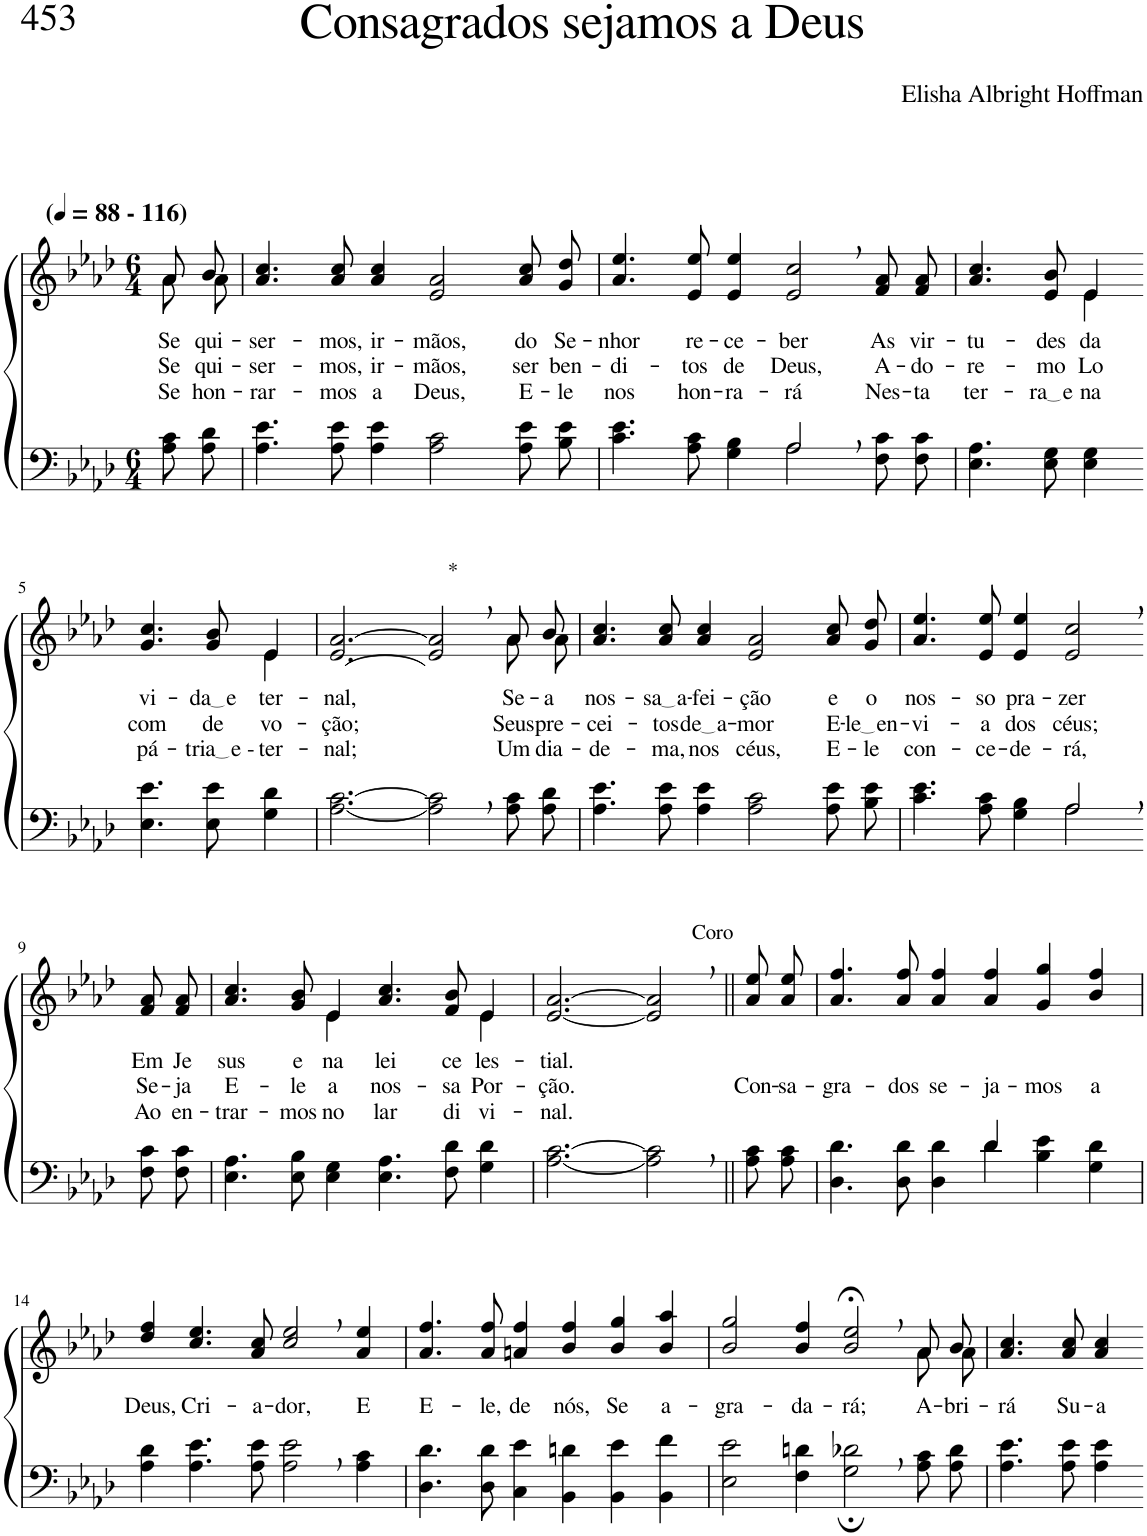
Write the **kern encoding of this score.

**kern	**kern	**text	**text	**text
*part2	*part1	*part1	*part1	*part1
*staff2	*staff1	*staff1	*staff1	*staff1
*I"Parte III e IV	*I"Parte I e II	*	*	*
*clefF4	*clefG2	*	*	*
*Trd2c3	*Trd2c3	*	*	*
*k[b-e-a-d-]	*k[b-e-a-d-]	*	*	*
*M6/4	*M6/4	*	*	*
*MM88	*MM88	*	*	*
=1	=1	=1	=1	=1
*	*^	*	*	*
!	!LO:TX:a:B:t=(	!	!	!	!
!	!LO:TX:a:B:t=- 116)	!	!	!	!
!	!	!	!LO:LY:b	!LO:LY:b	!LO:LY:b
8A-\ 8c\L	8a-/L	8a-\L	Se	Se	Se
!	!	!	!LO:LY:b	!LO:LY:b	!LO:LY:b
8A-\ 8d-\J	8b-/J	8a-\J	qui-	qui-	hon-
=2	=2	=2	=2	=2	=2
!	!	!	!LO:LY:b	!LO:LY:b	!LO:LY:b
*	*v	*v	*	*	*
4.A-\ 4.e-\	4.a-/ 4.cc/	-ser-	-ser-	-rar-
!	!	!LO:LY:b	!LO:LY:b	!LO:LY:b
8A-\ 8e-\	8a-/ 8cc/	-mos,	-mos,	-mos
!	!	!LO:LY:b	!LO:LY:b	!LO:LY:b
4A-\ 4e-\	4a-/ 4cc/	ir-	ir-	a
!	!	!LO:LY:b	!LO:LY:b	!LO:LY:b
2A-\ 2c\	2e-/ 2a-/	-mãos,	-mãos,	Deus,
!	!	!LO:LY:b	!LO:LY:b	!LO:LY:b
8A-\ 8e-\L	8a-\ 8cc\L	do	ser	E-
!	!	!LO:LY:b	!LO:LY:b	!LO:LY:b
8B-\ 8e-\J	8g\ 8dd-\J	Se-	ben-	-le
=3	=3	=3	=3	=3
*^	*	*	*	*
!	!	!	!LO:LY:b	!LO:LY:b	!LO:LY:b
4.c\ 4.e-\	2.ryy	4.a-/ 4.ee-/	-nhor	-di-	nos
!	!	!	!LO:LY:b	!LO:LY:b	!LO:LY:b
8A-\ 8c\	.	8e-/ 8ee-/	re-	-tos	hon-
!	!	!	!LO:LY:b	!LO:LY:b	!LO:LY:b
4G\ 4B-\	.	4e-/ 4ee-/	-ce-	de	-ra-
!	!	!	!LO:LY:b	!LO:LY:b	!LO:LY:b
2A-,\	2A-/	2e-/, 2cc/,	-ber	Deus,	-rá
!	!	!	!LO:LY:b	!LO:LY:b	!LO:LY:b
8F\ 8c\L	4ryy	8f/ 8a-/L	As	A-	Nes-
!	!	!	!LO:LY:b	!LO:LY:b	!LO:LY:b
8F\ 8c\J	.	8f/ 8a-/J	vir-	-do-	-ta
*v	*v	*	*	*	*
=4	=4	=4	=4	=4
!	!	!LO:LY:b	!LO:LY:b	!LO:LY:b
*	*^	*	*	*
4.E-\ 4.A-\	4.a-/ 4.cc/	2ryy	-tu-	-re-	ter-
!	!	!	!LO:LY:b	!LO:LY:b	!LO:LY:b
8E-\ 8G\	8e-/ 8b-/	.	-des	-mo-	ra e
!	!	!	!LO:LY:b	!LO:LY:b	!LO:LY:b
4E-\ 4G\	4e-/	4e-\	da	-Lo	na
!!LO:LB:g=z	!!
=5-	=5-	=5-	=5-	=5-	=5-
!	!	!	!LO:LY:b	!LO:LY:b	!LO:LY:b
4.E-\ 4.e-\	4.g/ 4.cc/	2ryy	vi-	com	pá-
!	!	!	!LO:LY:b	!LO:LY:b	!LO:LY:b
8E-\ 8e-\	8g/ 8b-/	.	da e	de-	tria e -
!	!	!	!LO:LY:b	!LO:LY:b	!LO:LY:b
4G\ 4d-\	4e-/	4e-\	-ter-	-vo-	-ter-
=6	=6	=6	=6	=6	=6
!	!	!	!LO:LY:b	!LO:LY:b	!LO:LY:b
[2.A-\ [2.c\	1ryy	[2.e-/ [2.a-/	-nal,	-ção;	-nal;
!	!	!LO:TX:a:t=*	!	!	!
2A-\], 2c\],	.	2e-/] 2a-/]	.	.	.
.	4ryy	.	.	.	.
!	!	!	!LO:LY:b	!LO:LY:b	!LO:LY:b
8A-\ 8c\L	8a-\L	8a-/L	Se-	Seus	Um
!	!	!	!LO:LY:b	!LO:LY:b	!LO:LY:b
8A-\ 8d-\J	8a-\J	8b-/J	-a	pre-	dia-
=7	=7	=7	=7	=7	=7
!	!	!	!LO:LY:b	!LO:LY:b	!LO:LY:b
*	*v	*v	*	*	*
4.A-\ 4.e-\	4.a-/ 4.cc/	nos-	-cei-	-de-
!	!	!LO:LY:b	!LO:LY:b	!LO:LY:b
8A-\ 8e-\	8a-/ 8cc/	sa a	-tos	-ma,
!	!	!LO:LY:b	!LO:LY:b	!LO:LY:b
4A-\ 4e-\	4a-/ 4cc/	-fei-	de a	nos
!	!	!LO:LY:b	!LO:LY:b	!LO:LY:b
2A-\ 2c\	2e-/ 2a-/	-ção	-mor	céus,
!	!	!LO:LY:b	!LO:LY:b	!LO:LY:b
8A-\ 8e-\L	8a-\ 8cc\L	e	E-	E-
!	!	!LO:LY:b	!LO:LY:b	!LO:LY:b
8B-\ 8e-\J	8g\ 8dd-\J	o	le en	-le
=8	=8	=8	=8	=8
*^	*	*	*	*
!	!	!	!LO:LY:b	!LO:LY:b	!LO:LY:b
4.c\ 4.e-\	2.ryy	4.a-/ 4.ee-/	nos-	-vi-	con-
!	!	!	!LO:LY:b	!LO:LY:b	!LO:LY:b
8A-\ 8c\	.	8e-/ 8ee-/	-so	-a	-ce-
!	!	!	!LO:LY:b	!LO:LY:b	!LO:LY:b
4G\ 4B-\	.	4e-/ 4ee-/	pra-	dos	-de-
!	!	!	!LO:LY:b	!LO:LY:b	!LO:LY:b
2A-,\	2A-/	2e-/, 2cc/,	-zer	céus;	-rá,
!!LO:LB:g=z
=9-	=9-	=9-	=9-	=9-	=9-
!	!	!	!LO:LY:b	!LO:LY:b	!LO:LY:b
*v	*v	*	*	*	*
8F\ 8c\L	8f/ 8a-/L	Em	Se-	Ao
!	!	!LO:LY:b	!LO:LY:b	!LO:LY:b
8F\ 8c\J	8f/ 8a-/J	Je	-ja	en-
=10	=10	=10	=10	=10
!	!	!LO:LY:b	!LO:LY:b	!LO:LY:b
*	*^	*	*	*
4.E-\ 4.A-\	4.a-/ 4.cc/	2ryy	sus	E-	-trar-
!	!	!	!LO:LY:b	!LO:LY:b	!LO:LY:b
8E-\ 8B-\	8g/ 8b-/	.	e	-le	-mos
!	!	!	!LO:LY:b	!LO:LY:b	!LO:LY:b
4E-\ 4G\	4e-/	4e-\	na	a	no
!	!	!	!LO:LY:b	!LO:LY:b	!LO:LY:b
4.E-\ 4.A-\	4.a-/ 4.cc/	2ryy	lei	nos-	lar
!	!	!	!LO:LY:b	!LO:LY:b	!LO:LY:b
8F\ 8d-\	8f/ 8b-/	.	ce-	-sa	di-
!	!	!	!LO:LY:b	!LO:LY:b	!LO:LY:b
4G\ 4d-\	4e-/	4e-\	-les-	Por-	-vi-
=11	=11	=11	=11	=11	=11
!	!	!	!LO:LY:b	!LO:LY:b	!LO:LY:b
*	*v	*v	*	*	*
[2.A-\ [2.c\	[2.e-/ [2.a-/	-tial.	-ção.	-nal.
!	!LO:TX:a:t=Coro	!	!	!
2A-\], 2c\],	2e-/], 2a-/],	.	.	.
=12||	=12||	=12||	=12||	=12||
!	!	!	!LO:LY:b	!
8A-\ 8c\L	8a-\ 8ee-\L	.	Con-	.
!	!	!	!LO:LY:b	!
8A-\ 8c\J	8a-\ 8ee-\J	.	-sa-	.
=13	=13	=13	=13	=13
*^	*	*	*	*
!	!	!	!	!LO:LY:b	!
2.ryy	4.D-\ 4.d-\	4.a-/ 4.ff/	.	-gra-	.
!	!	!	!	!LO:LY:b	!
.	8D-\ 8d-\	8a-/ 8ff/	.	-dos	.
!	!	!	!	!LO:LY:b	!
.	4D-\ 4d-\	4a-/ 4ff/	.	se-	.
!	!	!	!	!LO:LY:b	!
4d-/	4d-\	4a-/ 4ff/	.	-ja-	.
!	!	!	!	!LO:LY:b	!
2ryy	4B-\ 4e-\	4g/ 4gg/	.	-mos	.
!	!	!	!	!LO:LY:b	!
.	4G\ 4d-\	4b-/ 4ff/	.	a	.
!!LO:LB:g=z
=14	=14	=14	=14	=14	=14
!	!	!	!LO:LY:b	!	!
*v	*v	*	*	*	*
4A-\ 4d-\	4dd-/ 4ff/	Deus,	.	.
!	!	!LO:LY:b	!	!
4.A-\ 4.e-\	4.cc/ 4.ee-/	Cri-	.	.
!	!	!LO:LY:b	!	!
8A-\ 8e-\	8a-/ 8cc/	-a-	.	.
!	!	!LO:LY:b	!	!
2A-\, 2e-\,	2cc/, 2ee-/,	-dor,	.	.
!	!	!LO:LY:b	!	!
4A-\ 4c\	4a-/ 4ee-/	E	.	.
=15	=15	=15	=15	=15
!	!	!LO:LY:b	!	!
4.D-\ 4.d-\	4.a-/ 4.ff/	E-	.	.
!	!	!LO:LY:b	!	!
8D-\ 8d-\	8a-/ 8ff/	-le,	.	.
!	!	!LO:LY:b	!	!
4C\ 4e-\	4an/ 4ff/	de	.	.
!	!	!LO:LY:b	!	!
4BB-\ 4dn\	4b-/ 4ff/	nós,	.	.
!	!	!LO:LY:b	!	!
4BB-\ 4e-\	4b-/ 4gg/	Se	.	.
!	!	!LO:LY:b	!	!
4BB-\ 4f\	4b-/ 4aa-/	a-	.	.
=16	=16	=16	=16	=16
!	!	!LO:LY:b	!	!
*	*^	*	*	*
2E-\ 2e-\	2b-/ 2gg/	4ryy	-gra-	.	.
!	!	!	!LO:LY:b	!	!
*	*v	*v	*	*	*
4F\ 4dn\	4b-/ 4ff/	-da-	.	.
!	!	!LO:LY:b	!	!
2G\;, 2d-X\;,	2b-/;<, 2ee-/;<,	-rá;	.	.
*	*^	*	*	*
!	!	!	!LO:LY:b	!	!
8A-\ 8c\L	8a-/L	8a-\L	A-	.	.
!	!	!	!LO:LY:b	!	!
8A-\ 8d-\J	8b-/J	8a-\J	-bri-	.	.
=17	=17	=17	=17	=17	=17
!	!	!	!LO:LY:b	!	!
*	*v	*v	*	*	*
4.A-\ 4.e-\	4.a-/ 4.cc/	-rá	.	.
!	!	!LO:LY:b	!	!
8A-\ 8e-\	8a-/ 8cc/	Su-	.	.
!	!	!LO:LY:b	!	!
4A-\ 4e-\	4a-/ 4cc/	-a	.	.
=-	=-	=-	=-	=-
*-	*-	*-	*-	*-
